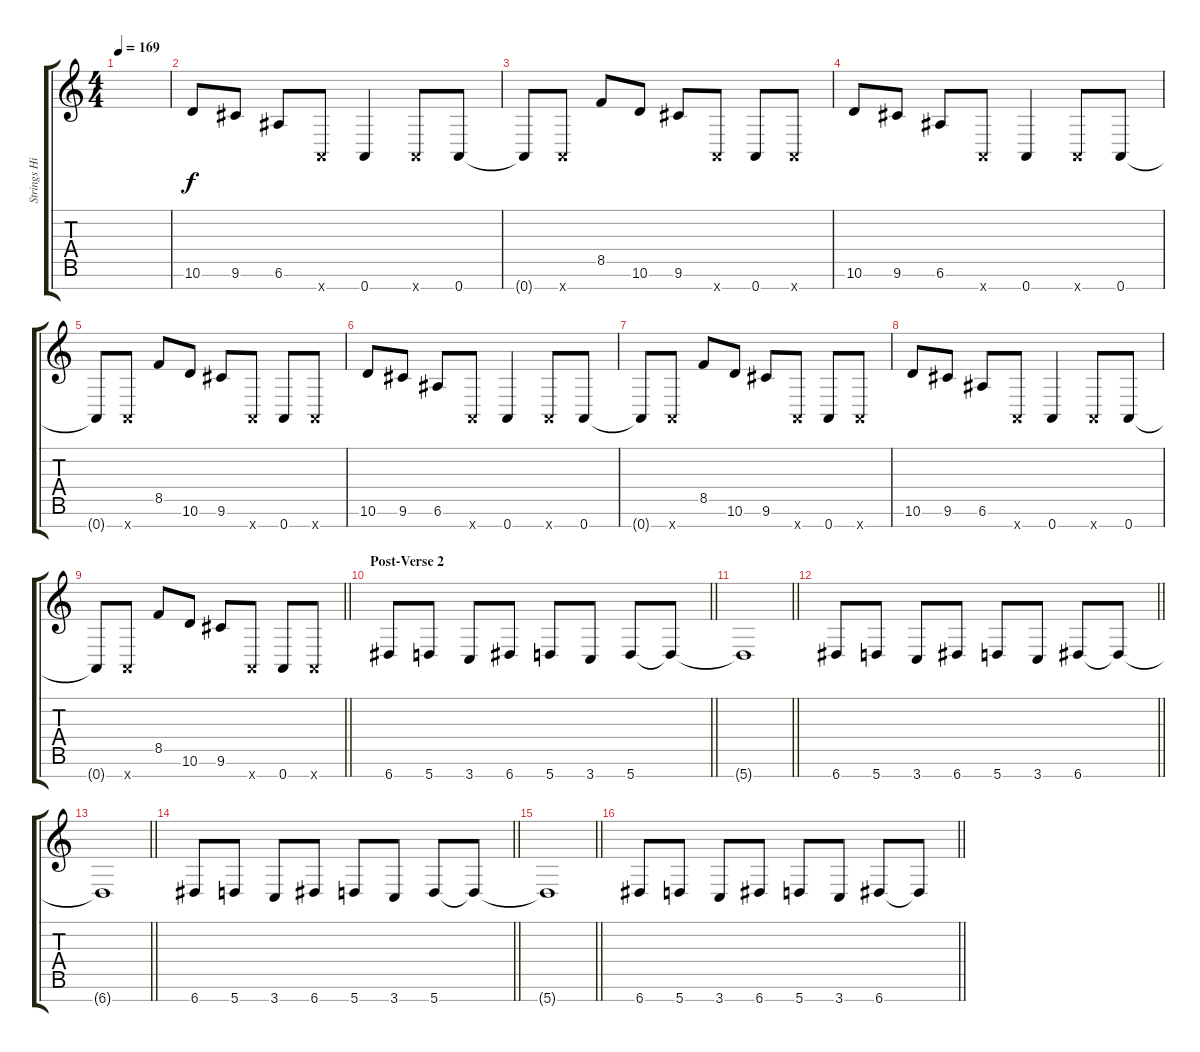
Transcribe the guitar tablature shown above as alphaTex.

\track ("Strings High" "Strings Hi") {instrument stringensemble1}
\staff {score tabs}
\tuning (E5 B4 G4 D4 A3 E3 A2) {hide}
\ts (4 4)
\tempo 169
\clef g2
\ks c
|
10.6.8 9.6.8 6.6.8 0.7{x}.8 0.7.4 0.7{x}.8 0.7.8 |
0.7{t}.8 0.7{x}.8 8.5.8 10.6.8 9.6.8 0.7{x}.8 0.7.8 0.7{x}.8 |
10.6.8 9.6.8 6.6.8 0.7{x}.8 0.7.4 0.7{x}.8 0.7.8 |
0.7{t}.8 0.7{x}.8 8.5.8 10.6.8 9.6.8 0.7{x}.8 0.7.8 0.7{x}.8 |
10.6.8 9.6.8 6.6.8 0.7{x}.8 0.7.4 0.7{x}.8 0.7.8 |
0.7{t}.8 0.7{x}.8 8.5.8 10.6.8 9.6.8 0.7{x}.8 0.7.8 0.7{x}.8 |
10.6.8 9.6.8 6.6.8 0.7{x}.8 0.7.4 0.7{x}.8 0.7.8 |
\barLineRight lightlight
0.7{t}.8 0.7{x}.8 8.5.8 10.6.8 9.6.8 0.7{x}.8 0.7.8 0.7{x}.8 |
\section ("" "Post-Verse 2")
\barLineRight lightlight
6.7.8 5.7.8 3.7.8 6.7.8 5.7.8 3.7.8 5.7.8 5.7{t}.8 |
\barLineRight lightlight
5.7{t}.1 |
\barLineRight lightlight
6.7.8 5.7.8 3.7.8 6.7.8 5.7.8 3.7.8 6.7.8 6.7{t}.8 |
\barLineRight lightlight
6.7{t}.1 |
\barLineRight lightlight
6.7.8 5.7.8 3.7.8 6.7.8 5.7.8 3.7.8 5.7.8 5.7{t}.8 |
\barLineRight lightlight
5.7{t}.1 |
\barLineRight lightlight
6.7.8 5.7.8 3.7.8 6.7.8 5.7.8 3.7.8 6.7.8 6.7{t}.8
